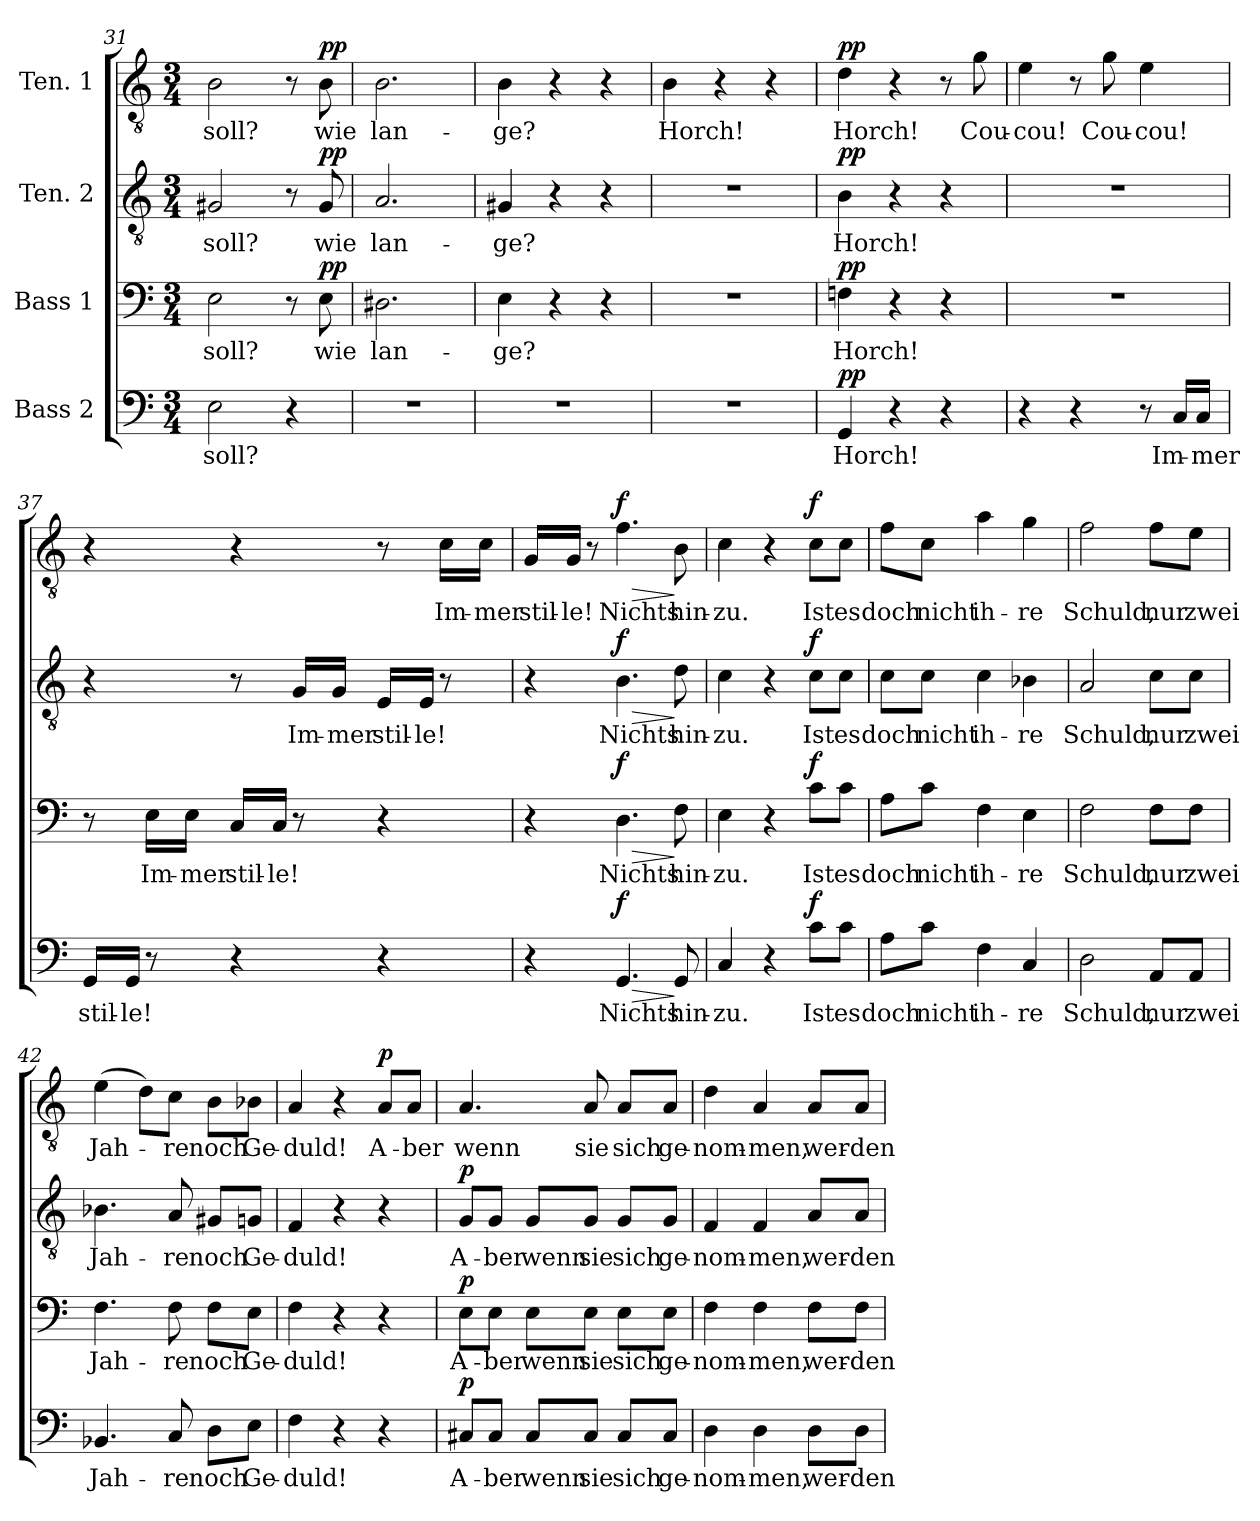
**kern	**text	**dynam	**kern	**text	**dynam	**kern	**text	**dynam	**kern	**text	**dynam
*part4	*part4	*part4	*part3	*part3	*part3	*part2	*part2	*part2	*part1	*part1	*part1
*staff4	*staff4	*staff4	*staff3	*staff3	*staff3	*staff2	*staff2	*staff2	*staff1	*staff1	*staff1
*I"Bass 2	*	*	*I"Bass 1	*	*	*I"Ten. 2	*	*	*I"Ten. 1	*	*
*clefF4	*	*	*clefF4	*	*	*clefGv2	*	*	*clefGv2	*	*
*k[]	*	*	*k[]	*	*	*k[]	*	*	*k[]	*	*
*M3/4	*	*	*M3/4	*	*	*M3/4	*	*	*M3/4	*	*
=31	=31	=31	=31	=31	=31	=31	=31	=31	=31	=31	=31
!	!LO:LY:b	!	!	!LO:LY:b	!	!	!LO:LY:b	!	!	!LO:LY:b	!
2E\	soll?	.	2E\	soll?	.	2G#X/	soll?	.	2B\	soll?	.
4r	.	.	8r	.	.	8r	.	.	8r	.	.
!	!	!	!	!LO:LY:b	!LO:DY:a	!	!LO:LY:b	!LO:DY:a	!	!LO:LY:b	!LO:DY:a
.	.	.	8E\	wie	pp	8G#/	wie	pp	8B\	wie	pp
=32	=32	=32	=32	=32	=32	=32	=32	=32	=32	=32	=32
!	!	!	!	!LO:LY:b	!	!	!LO:LY:b	!	!	!LO:LY:b	!
2.r	.	.	2.D#X\	lan-	.	2.A/	lan-	.	2.B\	lan-	.
=33	=33	=33	=33	=33	=33	=33	=33	=33	=33	=33	=33
!	!	!	!	!LO:LY:b	!	!	!LO:LY:b	!	!	!LO:LY:b	!
2.r	.	.	4E\	-ge?	.	4G#X/	-ge?	.	4B\	-ge?	.
.	.	.	4r	.	.	4r	.	.	4r	.	.
.	.	.	4r	.	.	4r	.	.	4r	.	.
=34	=34	=34	=34	=34	=34	=34	=34	=34	=34	=34	=34
!	!	!	!	!	!	!	!	!	!	!LO:LY:b	!
2.r	.	.	2.r	.	.	2.r	.	.	4B\	Horch!	.
.	.	.	.	.	.	.	.	.	4r	.	.
.	.	.	.	.	.	.	.	.	4r	.	.
!!LO:LB:g=z
=35	=35	=35	=35	=35	=35	=35	=35	=35	=35	=35	=35
!	!LO:LY:b	!LO:DY:a	!	!LO:LY:b	!LO:DY:a	!	!LO:LY:b	!LO:DY:a	!	!LO:LY:b	!LO:DY:a
4GG/	Horch!	pp	4Fn\	Horch!	pp	4B\	Horch!	pp	4d\	Horch!	pp
4r	.	.	4r	.	.	4r	.	.	4r	.	.
4r	.	.	4r	.	.	4r	.	.	8r	.	.
!	!	!	!	!	!	!	!	!	!	!LO:LY:b	!
.	.	.	.	.	.	.	.	.	8g\	Cou-	.
=36	=36	=36	=36	=36	=36	=36	=36	=36	=36	=36	=36
!	!	!	!	!	!	!	!	!	!	!LO:LY:b	!
4r	.	.	2.r	.	.	2.r	.	.	4e\	-cou!	.
4r	.	.	.	.	.	.	.	.	8r	.	.
!	!	!	!	!	!	!	!	!	!	!LO:LY:b	!
.	.	.	.	.	.	.	.	.	8g\	Cou-	.
!	!	!	!	!	!	!	!	!	!	!LO:LY:b	!
8r	.	.	.	.	.	.	.	.	4e\	-cou!	.
!	!LO:LY:b	!	!	!	!	!	!	!	!	!	!
16C/LL	Im-	.	.	.	.	.	.	.	.	.	.
!	!LO:LY:b	!	!	!	!	!	!	!	!	!	!
16C/JJ	-mer	.	.	.	.	.	.	.	.	.	.
=37	=37	=37	=37	=37	=37	=37	=37	=37	=37	=37	=37
!	!LO:LY:b	!	!	!	!	!	!	!	!	!	!
16GG/LL	stil-	.	8r	.	.	4r	.	.	4r	.	.
!	!LO:LY:b	!	!	!	!	!	!	!	!	!	!
16GG/JJ	-le!	.	.	.	.	.	.	.	.	.	.
!	!	!	!	!LO:LY:b	!	!	!	!	!	!	!
8r	.	.	16E\LL	Im-	.	.	.	.	.	.	.
!	!	!	!	!LO:LY:b	!	!	!	!	!	!	!
.	.	.	16E\JJ	-mer	.	.	.	.	.	.	.
!	!	!	!	!LO:LY:b	!	!	!	!	!	!	!
4r	.	.	16C/LL	stil-	.	8r	.	.	4r	.	.
!	!	!	!	!LO:LY:b	!	!	!	!	!	!	!
.	.	.	16C/JJ	-le!	.	.	.	.	.	.	.
!	!	!	!	!	!	!	!LO:LY:b	!	!	!	!
.	.	.	8r	.	.	16G/LL	Im-	.	.	.	.
!	!	!	!	!	!	!	!LO:LY:b	!	!	!	!
.	.	.	.	.	.	16G/JJ	-mer	.	.	.	.
!	!	!	!	!	!	!	!LO:LY:b	!	!	!	!
4r	.	.	4r	.	.	16E/LL	stil-	.	8r	.	.
!	!	!	!	!	!	!	!LO:LY:b	!	!	!	!
.	.	.	.	.	.	16E/JJ	-le!	.	.	.	.
!	!	!	!	!	!	!	!	!	!	!LO:LY:b	!
.	.	.	.	.	.	8r	.	.	16c\LL	Im-	.
!	!	!	!	!	!	!	!	!	!	!LO:LY:b	!
.	.	.	.	.	.	.	.	.	16c\JJ	-mer	.
=38	=38	=38	=38	=38	=38	=38	=38	=38	=38	=38	=38
!	!	!	!	!	!	!	!	!	!	!LO:LY:b	!
4r	.	.	4r	.	.	4r	.	.	16G/LL	stil-	.
!	!	!	!	!	!	!	!	!	!	!LO:LY:b	!
.	.	.	.	.	.	.	.	.	16G/JJ	-le!	.
.	.	.	.	.	.	.	.	.	8r	.	.
!	!LO:LY:b	!LO:HP:b	!	!LO:LY:b	!LO:HP:b	!	!LO:LY:b	!LO:HP:b	!	!LO:LY:b	!LO:HP:b
!	!	!LO:DY:n=1:a	!	!	!LO:DY:n=1:a	!	!	!LO:DY:n=1:a	!	!	!LO:DY:n=1:a
4.GG/	Nichts	> f	4.D\	Nichts	> f	4.B\	Nichts	> f	4.f\	Nichts	> f
!	!LO:LY:b	!	!	!LO:LY:b	!	!	!LO:LY:b	!	!	!LO:LY:b	!
8GG/	hin-	]	8F\	hin-	]	8d\	hin-	]	8B\	hin-	]
!!LO:PB:g=z
=39	=39	=39	=39	=39	=39	=39	=39	=39	=39	=39	=39
!	!LO:LY:b	!	!	!LO:LY:b	!	!	!LO:LY:b	!	!	!LO:LY:b	!
4C/	-zu.	.	4E\	-zu.	.	4c\	-zu.	.	4c\	-zu.	.
4r	.	.	4r	.	.	4r	.	.	4r	.	.
!	!LO:LY:b	!LO:DY:a	!	!LO:LY:b	!LO:DY:a	!	!LO:LY:b	!LO:DY:a	!	!LO:LY:b	!LO:DY:a
8c\L	Ist	f	8c\L	Ist	f	8c\L	Ist	f	8c\L	Ist	f
!	!LO:LY:b	!	!	!LO:LY:b	!	!	!LO:LY:b	!	!	!LO:LY:b	!
8c\J	es	.	8c\J	es	.	8c\J	es	.	8c\J	es	.
=40	=40	=40	=40	=40	=40	=40	=40	=40	=40	=40	=40
!	!LO:LY:b	!	!	!LO:LY:b	!	!	!LO:LY:b	!	!	!LO:LY:b	!
8A\L	doch	.	8A\L	doch	.	8c\L	doch	.	8f\L	doch	.
!	!LO:LY:b	!	!	!LO:LY:b	!	!	!LO:LY:b	!	!	!LO:LY:b	!
8c\J	nicht	.	8c\J	nicht	.	8c\J	nicht	.	8c\J	nicht	.
!	!LO:LY:b	!	!	!LO:LY:b	!	!	!LO:LY:b	!	!	!LO:LY:b	!
4F\	ih-	.	4F\	ih-	.	4c\	ih-	.	4a\	ih-	.
!	!LO:LY:b	!	!	!LO:LY:b	!	!	!LO:LY:b	!	!	!LO:LY:b	!
4C/	-re	.	4E\	-re	.	4B-X\	-re	.	4g\	-re	.
=41	=41	=41	=41	=41	=41	=41	=41	=41	=41	=41	=41
!	!LO:LY:b	!	!	!LO:LY:b	!	!	!LO:LY:b	!	!	!LO:LY:b	!
2D\	Schuld,	.	2F\	Schuld,	.	2A/	Schuld,	.	2f\	Schuld,	.
!	!LO:LY:b	!	!	!LO:LY:b	!	!	!LO:LY:b	!	!	!LO:LY:b	!
8AA/L	nur	.	8F\L	nur	.	8c\L	nur	.	8f\L	nur	.
!	!LO:LY:b	!	!	!LO:LY:b	!	!	!LO:LY:b	!	!	!LO:LY:b	!
8AA/J	zwei	.	8F\J	zwei	.	8c\J	zwei	.	8e\J	zwei	.
=42	=42	=42	=42	=42	=42	=42	=42	=42	=42	=42	=42
!	!LO:LY:b	!	!	!LO:LY:b	!	!	!LO:LY:b	!	!	!LO:LY:b	!
4.BB-X/	Jah-	.	4.F\	Jah-	.	4.B-X\	Jah-	.	(4e\	Jah-	.
.	.	.	.	.	.	.	.	.	8d\L)	.	.
!	!LO:LY:b	!	!	!LO:LY:b	!	!	!LO:LY:b	!	!	!LO:LY:b	!
8C/	-re	.	8F\	-re	.	8A/	-re	.	8c\J	-re	.
!	!LO:LY:b	!	!	!LO:LY:b	!	!	!LO:LY:b	!	!	!LO:LY:b	!
8D\L	noch	.	8F\L	noch	.	8G#X/L	noch	.	8B\L	noch	.
!	!LO:LY:b	!	!	!LO:LY:b	!	!	!LO:LY:b	!	!	!LO:LY:b	!
8E\J	Ge-	.	8E\J	Ge-	.	8Gn/J	Ge-	.	8B-X\J	Ge-	.
=43	=43	=43	=43	=43	=43	=43	=43	=43	=43	=43	=43
!	!LO:LY:b	!	!	!LO:LY:b	!	!	!LO:LY:b	!	!	!LO:LY:b	!
4F\	-duld!	.	4F\	-duld!	.	4F/	-duld!	.	4A/	-duld!	.
4r	.	.	4r	.	.	4r	.	.	4r	.	.
!	!	!	!	!	!	!	!	!	!	!LO:LY:b	!LO:DY:a
4r	.	.	4r	.	.	4r	.	.	8A/L	A-	p
!	!	!	!	!	!	!	!	!	!	!LO:LY:b	!
.	.	.	.	.	.	.	.	.	8A/J	-ber	.
!!LO:LB:g=z
=44	=44	=44	=44	=44	=44	=44	=44	=44	=44	=44	=44
!	!LO:LY:b	!LO:DY:a	!	!LO:LY:b	!LO:DY:a	!	!LO:LY:b	!LO:DY:a	!	!LO:LY:b	!
8C#X/L	A-	p	8E\L	A-	p	8G/L	A-	p	4.A/	wenn	.
!	!LO:LY:b	!	!	!LO:LY:b	!	!	!LO:LY:b	!	!	!	!
8C#/J	-ber	.	8E\J	-ber	.	8G/J	-ber	.	.	.	.
!	!LO:LY:b	!	!	!LO:LY:b	!	!	!LO:LY:b	!	!	!	!
8C#/L	wenn	.	8E\L	wenn	.	8G/L	wenn	.	.	.	.
!	!LO:LY:b	!	!	!LO:LY:b	!	!	!LO:LY:b	!	!	!LO:LY:b	!
8C#/J	sie	.	8E\J	sie	.	8G/J	sie	.	8A/	sie	.
!	!LO:LY:b	!	!	!LO:LY:b	!	!	!LO:LY:b	!	!	!LO:LY:b	!
8C#/L	sich	.	8E\L	sich	.	8G/L	sich	.	8A/L	sich	.
!	!LO:LY:b	!	!	!LO:LY:b	!	!	!LO:LY:b	!	!	!LO:LY:b	!
8C#/J	ge-	.	8E\J	ge-	.	8G/J	ge-	.	8A/J	ge-	.
=45	=45	=45	=45	=45	=45	=45	=45	=45	=45	=45	=45
!	!LO:LY:b	!	!	!LO:LY:b	!	!	!LO:LY:b	!	!	!LO:LY:b	!
4D\	-nom-	.	4F\	-nom-	.	4F/	-nom-	.	4d\	-nom-	.
!	!LO:LY:b	!	!	!LO:LY:b	!	!	!LO:LY:b	!	!	!LO:LY:b	!
4D\	-men,	.	4F\	-men,	.	4F/	-men,	.	4A/	-men,	.
!	!LO:LY:b	!	!	!LO:LY:b	!	!	!LO:LY:b	!	!	!LO:LY:b	!
8D\L	wer-	.	8F\L	wer-	.	8A/L	wer-	.	8A/L	wer-	.
!	!LO:LY:b	!	!	!LO:LY:b	!	!	!LO:LY:b	!	!	!LO:LY:b	!
8D\J	-den	.	8F\J	-den	.	8A/J	-den	.	8A/J	-den	.
=	=	=	=	=	=	=	=	=	=	=	=
*-	*-	*-	*-	*-	*-	*-	*-	*-	*-	*-	*-
